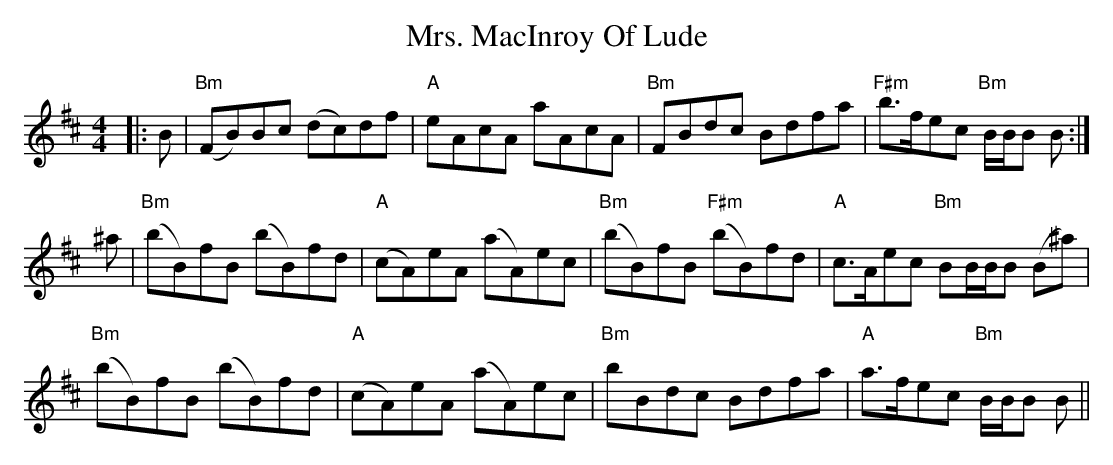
X:1
T: Mrs. MacInroy Of Lude
M: 4/4
L: 1/8
K: Bmin
|:B|"Bm"(FB)Bc (dc)df|"A"eAcA aAcA|"Bm"FBdc Bdfa|"F#m"b>fec "Bm"B/B/B B:|
^a|"Bm"(bB)fB (bB)fd|"A"(cA)eA (aA)ec|"Bm"(bB)fB "F#m"(bB)fd|"A"c>Aec "Bm"BB/B/B (B^a)|
"Bm"(bB)fB (bB)fd|"A"(cA)eA (aA)ec|"Bm"bBdc Bdfa|"A"a>fec "Bm"B/B/B B||
